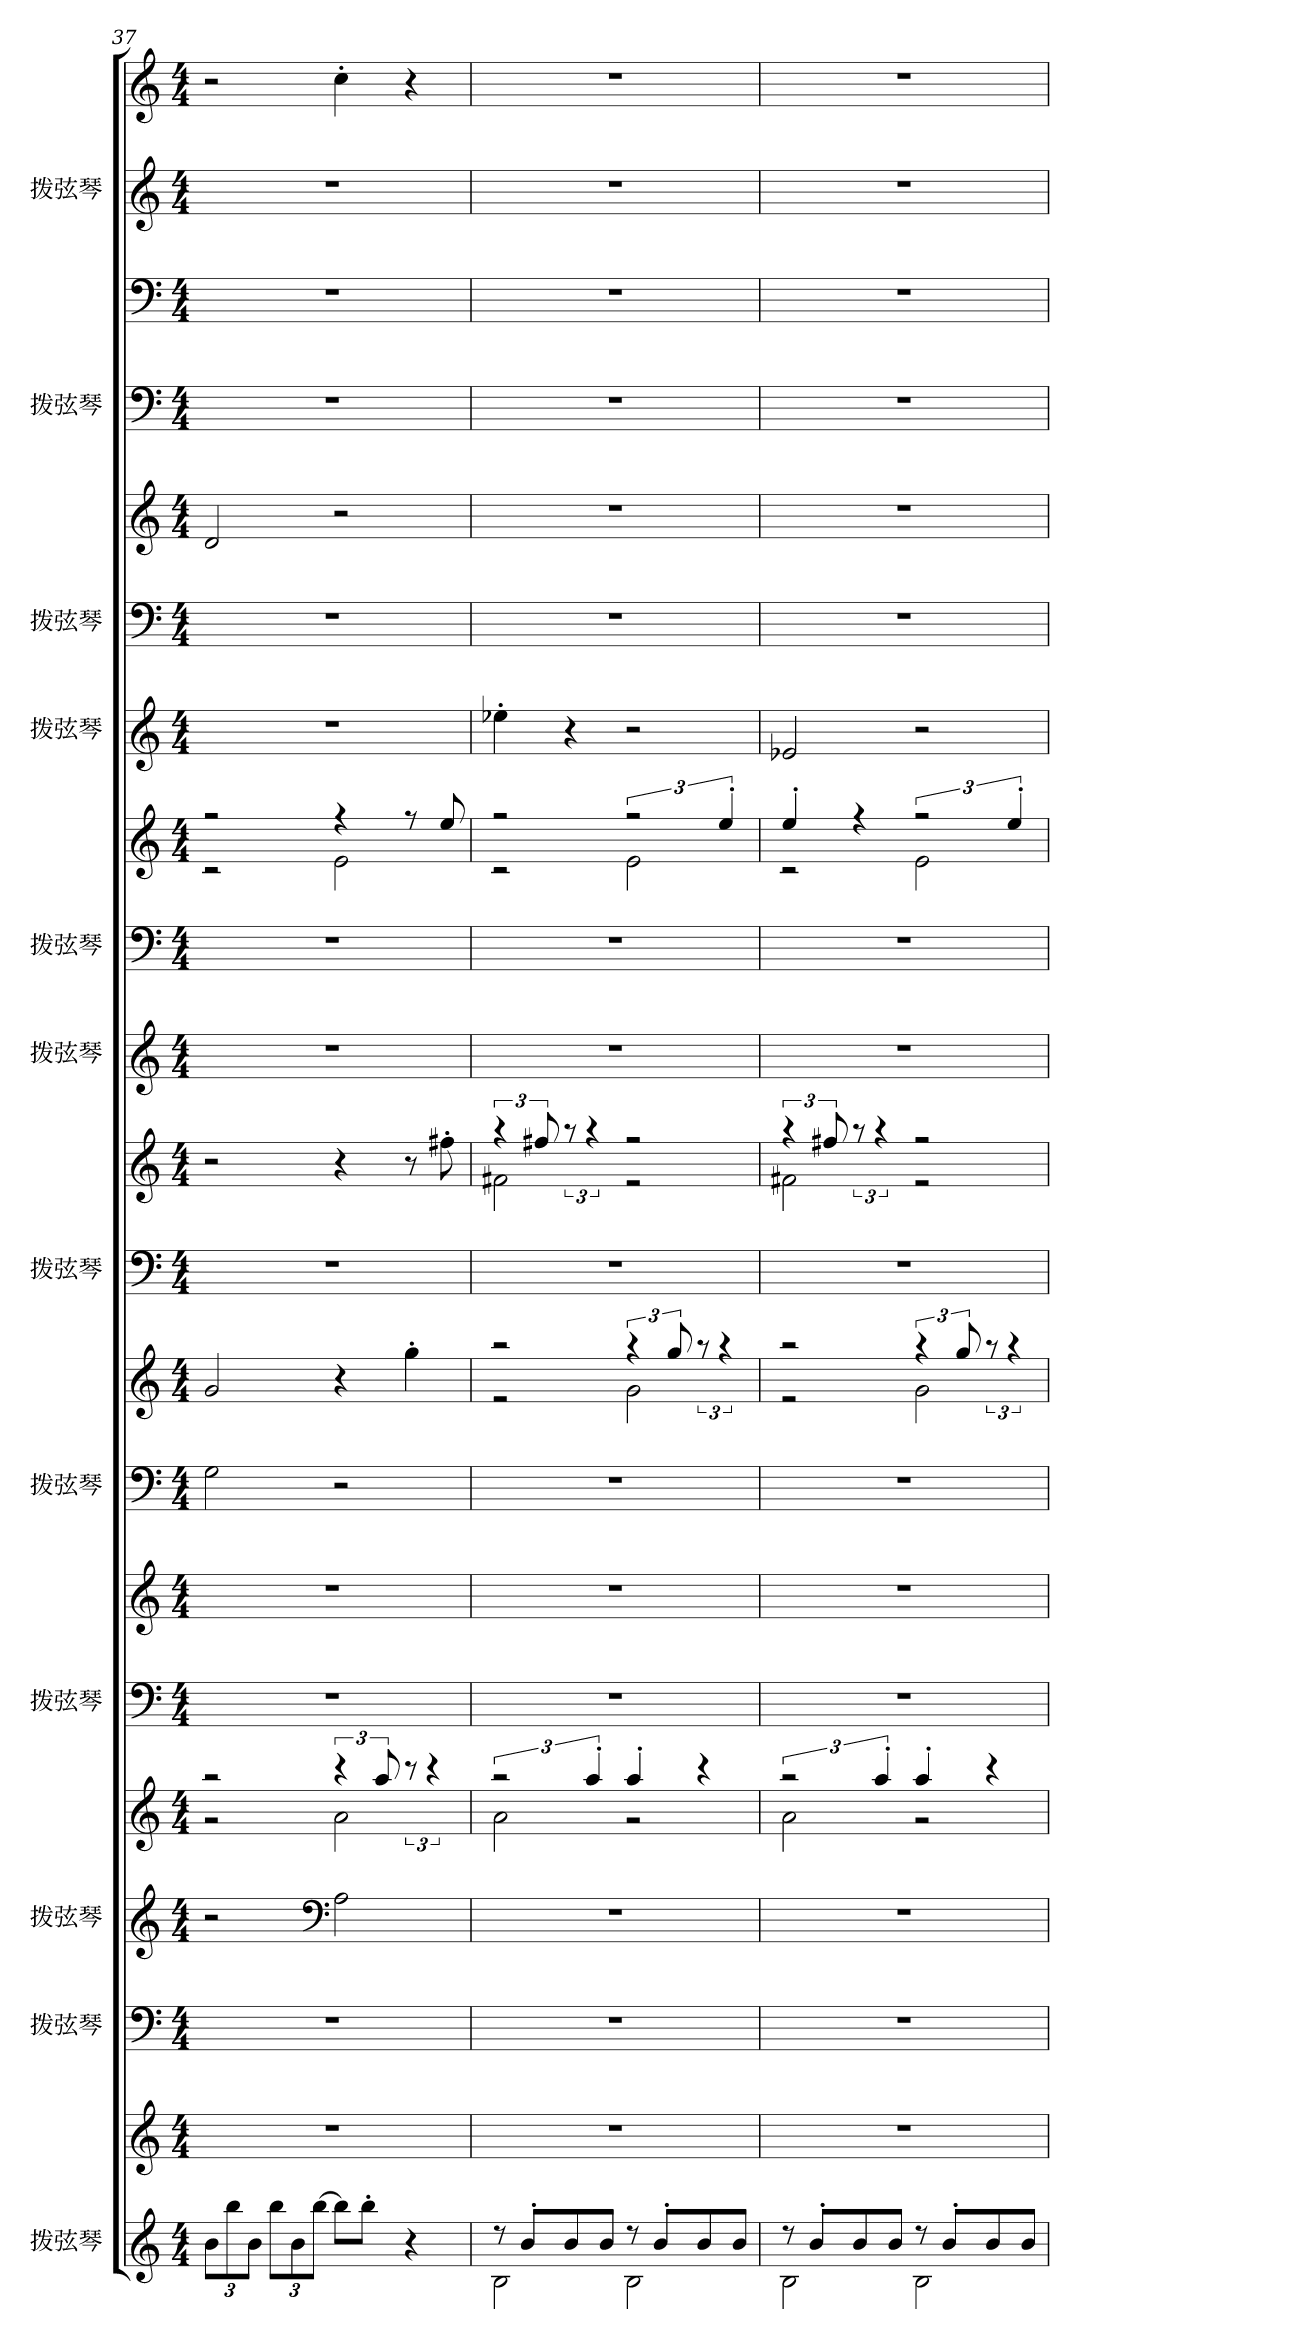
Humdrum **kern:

**kern	**kern	**kern	**kern	**kern	**kern	**kern	**kern	**kern	**kern	**kern	**kern	**kern	**kern	**kern	**kern	**kern	**kern	**kern	**kern	**kern
*part12	*part12	*part11	*part10	*part10	*part9	*part9	*part8	*part8	*part7	*part7	*part6	*part5	*part5	*part4	*part3	*part3	*part2	*part2	*part1	*part1
*staff21	*staff20	*staff19	*staff18	*staff17	*staff16	*staff15	*staff14	*staff13	*staff12	*staff11	*staff10	*staff9	*staff8	*staff7	*staff6	*staff5	*staff4	*staff3	*staff2	*staff1
*I"拨弦琴	*	*I"拨弦琴	*I"拨弦琴	*	*I"拨弦琴	*	*I"拨弦琴	*	*I"拨弦琴	*	*I"拨弦琴	*I"拨弦琴	*	*I"拨弦琴	*I"拨弦琴	*	*I"拨弦琴	*	*I"拨弦琴	*
*clefG2	*clefG2	*clefF4	*clefG2	*clefG2	*clefF4	*clefG2	*clefF4	*clefG2	*clefF4	*clefG2	*clefG2	*clefF4	*clefG2	*clefG2	*clefF4	*clefG2	*clefF4	*clefF4	*clefG2	*clefG2
*k[]	*k[]	*k[]	*k[]	*k[]	*k[]	*k[]	*k[]	*k[]	*k[]	*k[]	*k[]	*k[]	*k[]	*k[]	*k[]	*k[]	*k[]	*k[]	*k[]	*k[]
*M4/4	*M4/4	*M4/4	*M4/4	*M4/4	*M4/4	*M4/4	*M4/4	*M4/4	*M4/4	*M4/4	*M4/4	*M4/4	*M4/4	*M4/4	*M4/4	*M4/4	*M4/4	*M4/4	*M4/4	*M4/4
*Xbrackettup	*	*	*	*	*	*	*	*	*	*	*	*	*	*	*	*	*	*	*	*
=37	=37	=37	=37	=37	=37	=37	=37	=37	=37	=37	=37	=37	=37	=37	=37	=37	=37	=37	=37	=37
*	*	*	*	*^	*	*	*	*	*	*	*	*	*^	*	*	*	*	*	*	*
12b\L	1r	1r	2r	2r	2r	1r	1r	2G\	2g/	1r	2r	1r	1r	2r	2r	1r	1r	2d/	1r	1r	1r	2r
12bb\	.	.	.	.	.	.	.	.	.	.	.	.	.	.	.	.	.	.	.	.	.	.
12b\J	.	.	.	.	.	.	.	.	.	.	.	.	.	.	.	.	.	.	.	.	.	.
12bb\L	.	.	.	.	.	.	.	.	.	.	.	.	.	.	.	.	.	.	.	.	.	.
12b\	.	.	.	.	.	.	.	.	.	.	.	.	.	.	.	.	.	.	.	.	.	.
[12bb\J	.	.	.	.	.	.	.	.	.	.	.	.	.	.	.	.	.	.	.	.	.	.
*	*	*	*clefF4	*	*	*	*	*	*	*	*	*	*	*	*	*	*	*	*	*	*	*
8bb\L]	.	.	2A\	6r	2a\	.	.	2r	4r	.	4r	.	.	4r	2e\	.	.	2r	.	.	.	4cc'\
8bb'\J	.	.	.	.	.	.	.	.	.	.	.	.	.	.	.	.	.	.	.	.	.	.
.	.	.	.	12aa/	.	.	.	.	.	.	.	.	.	.	.	.	.	.	.	.	.	.
4r	.	.	.	12r	.	.	.	.	4gg'\	.	8r	.	.	8r	.	.	.	.	.	.	.	4r
.	.	.	.	6r	.	.	.	.	.	.	.	.	.	.	.	.	.	.	.	.	.	.
.	.	.	.	.	.	.	.	.	.	.	8ff#X'\	.	.	8ee/	.	.	.	.	.	.	.	.
!!LO:PB:g=z
=38	=38	=38	=38	=38	=38	=38	=38	=38	=38	=38	=38	=38	=38	=38	=38	=38	=38	=38	=38	=38	=38	=38
*^	*	*	*	*	*	*	*	*	*^	*	*^	*	*	*	*	*	*	*	*	*	*	*
8r	2B\	1r	1r	1r	3r	2a\	1r	1r	1r	2r	2r	1r	6r	2f#X\	1r	1r	2r	2r	4ee-X'\	1r	1r	1r	1r	1r	1r
8b'/L	.	.	.	.	.	.	.	.	.	.	.	.	.	.	.	.	.	.	.	.	.	.	.	.	.
.	.	.	.	.	.	.	.	.	.	.	.	.	12ff#X/	.	.	.	.	.	.	.	.	.	.	.	.
8b/	.	.	.	.	.	.	.	.	.	.	.	.	12r	.	.	.	.	.	4r	.	.	.	.	.	.
.	.	.	.	.	6aa'/	.	.	.	.	.	.	.	6r	.	.	.	.	.	.	.	.	.	.	.	.
8b/J	.	.	.	.	.	.	.	.	.	.	.	.	.	.	.	.	.	.	.	.	.	.	.	.	.
8r	2B\	.	.	.	4aa'/	2r	.	.	.	6r	2g\	.	2r	2r	.	.	3r	2e\	2r	.	.	.	.	.	.
8b'/L	.	.	.	.	.	.	.	.	.	.	.	.	.	.	.	.	.	.	.	.	.	.	.	.	.
.	.	.	.	.	.	.	.	.	.	12gg/	.	.	.	.	.	.	.	.	.	.	.	.	.	.	.
8b/	.	.	.	.	4r	.	.	.	.	12r	.	.	.	.	.	.	.	.	.	.	.	.	.	.	.
.	.	.	.	.	.	.	.	.	.	6r	.	.	.	.	.	.	6ee'/	.	.	.	.	.	.	.	.
8b/J	.	.	.	.	.	.	.	.	.	.	.	.	.	.	.	.	.	.	.	.	.	.	.	.	.
=39	=39	=39	=39	=39	=39	=39	=39	=39	=39	=39	=39	=39	=39	=39	=39	=39	=39	=39	=39	=39	=39	=39	=39	=39	=39
8r	2B\	1r	1r	1r	3r	2a\	1r	1r	1r	2r	2r	1r	6r	2f#X\	1r	1r	4ee'/	2r	2e-X/	1r	1r	1r	1r	1r	1r
8b'/L	.	.	.	.	.	.	.	.	.	.	.	.	.	.	.	.	.	.	.	.	.	.	.	.	.
.	.	.	.	.	.	.	.	.	.	.	.	.	12ff#X/	.	.	.	.	.	.	.	.	.	.	.	.
8b/	.	.	.	.	.	.	.	.	.	.	.	.	12r	.	.	.	4r	.	.	.	.	.	.	.	.
.	.	.	.	.	6aa'/	.	.	.	.	.	.	.	6r	.	.	.	.	.	.	.	.	.	.	.	.
8b/J	.	.	.	.	.	.	.	.	.	.	.	.	.	.	.	.	.	.	.	.	.	.	.	.	.
8r	2B\	.	.	.	4aa'/	2r	.	.	.	6r	2g\	.	2r	2r	.	.	3r	2e\	2r	.	.	.	.	.	.
8b'/L	.	.	.	.	.	.	.	.	.	.	.	.	.	.	.	.	.	.	.	.	.	.	.	.	.
.	.	.	.	.	.	.	.	.	.	12gg/	.	.	.	.	.	.	.	.	.	.	.	.	.	.	.
8b/	.	.	.	.	4r	.	.	.	.	12r	.	.	.	.	.	.	.	.	.	.	.	.	.	.	.
.	.	.	.	.	.	.	.	.	.	6r	.	.	.	.	.	.	6ee'/	.	.	.	.	.	.	.	.
8b/J	.	.	.	.	.	.	.	.	.	.	.	.	.	.	.	.	.	.	.	.	.	.	.	.	.
*v	*v	*	*	*	*v	*v	*	*	*	*v	*v	*	*v	*v	*	*	*v	*v	*	*	*	*	*	*	*
=	=	=	=	=	=	=	=	=	=	=	=	=	=	=	=	=	=	=	=	=
*-	*-	*-	*-	*-	*-	*-	*-	*-	*-	*-	*-	*-	*-	*-	*-	*-	*-	*-	*-	*-
